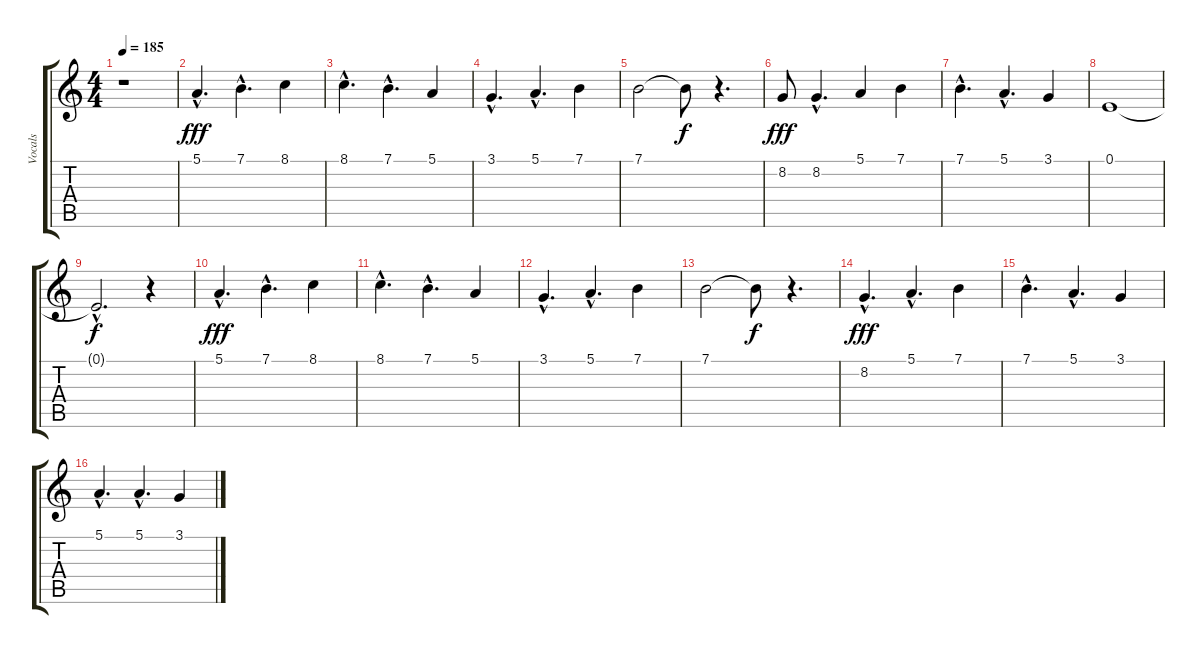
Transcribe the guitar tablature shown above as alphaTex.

\track ("Vocals" "Vocals") {instrument choiraahs}
\staff {score tabs}
\tuning (E4 B3 G3 D3 A2 E2) {hide}
\ts (4 4)
\tempo 185
\clef g2
\ks c
r.1{dy fff} |
5.1{hac}.4{d} 7.1{hac}.4{d} 8.1.4 |
8.1{hac}.4{d} 7.1{hac}.4{d} 5.1.4 |
3.1{hac}.4{d} 5.1{hac}.4{d} 7.1.4 |
7.1.2 7.1{t}.8{dy f} r.4{d} |
8.2.8{dy fff} 8.2{hac}.4{d} 5.1.4 7.1.4 |
7.1{hac}.4{d} 5.1{hac}.4{d} 3.1.4 |
0.1.1 |
0.1{hac t}.2{d dy f} r.4 |
5.1{hac}.4{d dy fff} 7.1{hac}.4{d} 8.1.4 |
8.1{hac}.4{d} 7.1{hac}.4{d} 5.1.4 |
3.1{hac}.4{d} 5.1{hac}.4{d} 7.1.4 |
7.1.2 7.1{t}.8{dy f} r.4{d} |
8.2{hac}.4{d dy fff} 5.1{hac}.4{d} 7.1.4 |
7.1{hac}.4{d} 5.1{hac}.4{d} 3.1.4 |
5.1{hac}.4{d} 5.1{hac}.4{d} 3.1.4
